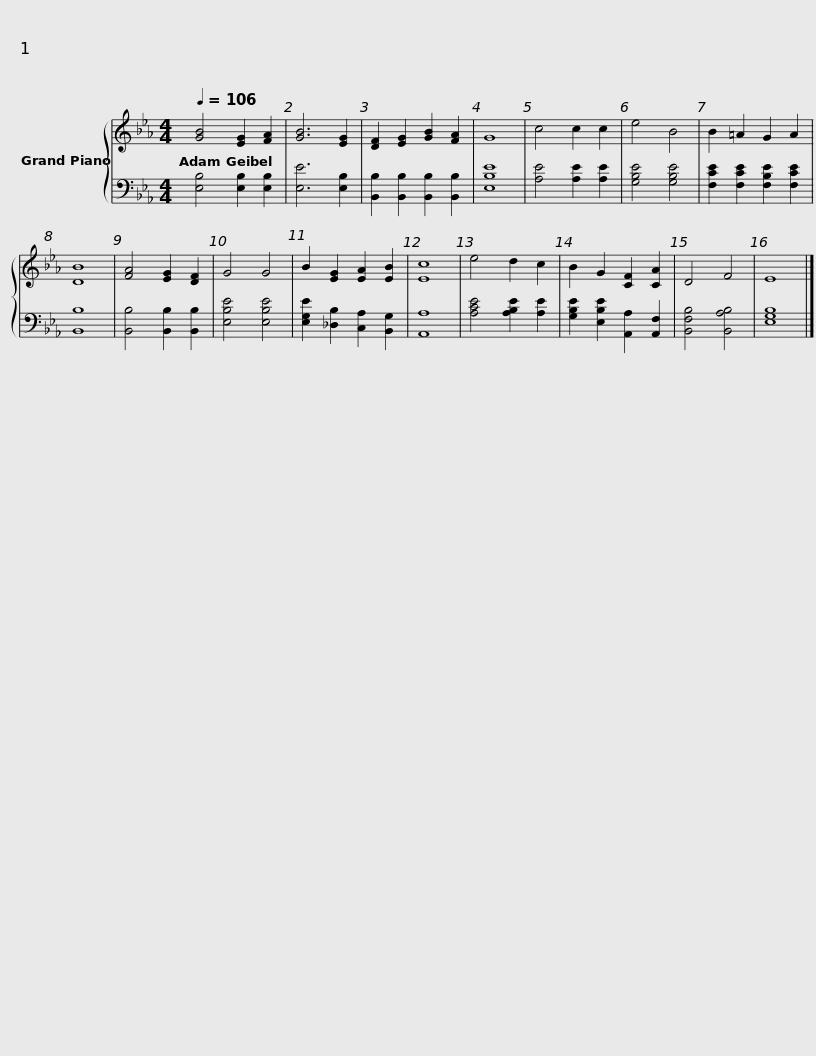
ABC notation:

X:1
%%score { 1 | 2 }
L:1/8
Q:1/4=106
M:4/4
I:linebreak $
K:Eb
V:1 treble
V:2 bass
V:1
 [GB]4 [EG]2 [FA]2 | [GB]6 [EG]2 | [DF]2 [EG]2 [GB]2 [FA]2 | G8 | c4 c2 c2 | %5
 e4 B4 | B2 =A2 G2 A2 | [DB]8 | [FA]4 [EG]2 [DF]2 | G4 G4 | %10
 B2 [EG]2 [EA]2 [EB]2 |$ [Ec]8 | e4 d2 c2 | B2 G2 [CF]2 [CA]2 | D4 F4 | %15
 E8 |] %16
V:2
 [E,B,]4 [E,B,]2 [E,B,]2 | [E,E]6 [E,B,]2 | [B,,B,]2 [B,,B,]2 [B,,B,]2 [B,,B,]2 | [E,B,E]8 | [A,E]4 [A,E]2 [A,E]2 | %5
 [G,B,E]4 [G,B,E]4 | [F,CE]2 [F,CE]2 [F,B,E]2 [F,CE]2 | [B,,B,]8 | [B,,B,]4 [B,,B,]2 [B,,B,]2 | [E,B,E]4 [E,B,E]4 | %10
 [E,G,E]2 [_D,B,]2 [C,A,]2 [B,,G,]2 |$ [A,,A,]8 | [A,CE]4 [A,B,E]2 [A,E]2 | [G,B,E]2 [E,B,E]2 [A,,A,]2 [A,,F,]2 | [B,,F,B,]4 [B,,A,B,]4 | %15
 [E,G,B,]8 |] %16
